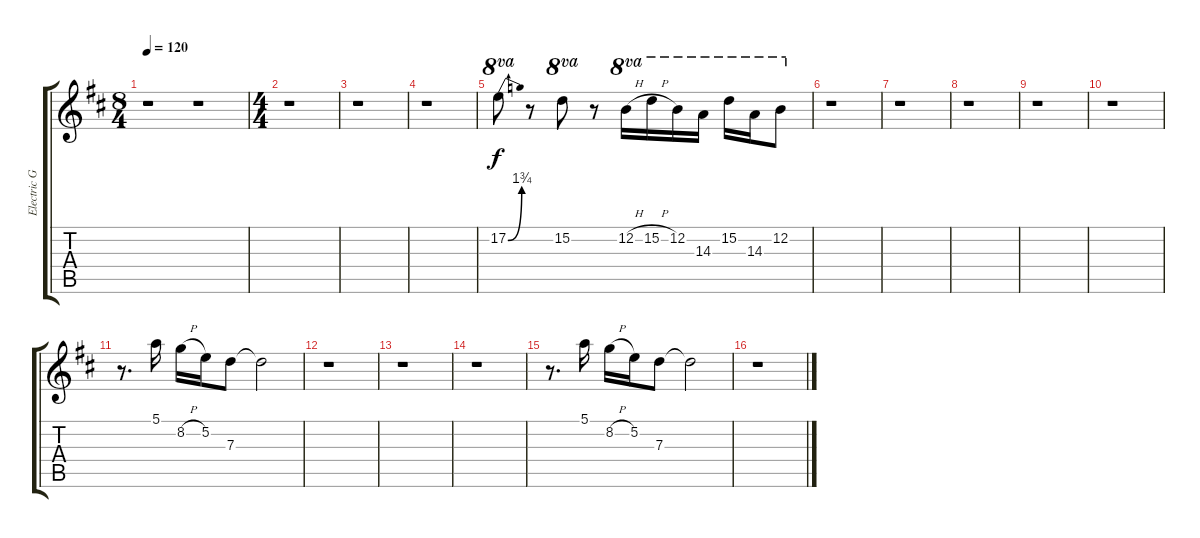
\track ("Electric Guitar 1" "Electric G") {instrument overdrivenguitar}
\staff {score tabs}
\tuning (E4 B3 G3 D3 A2 E2) {hide}
\ts (8 4)
\tempo 120
\clef g2
\ks d
r.1{dy f} r.1 |
\ts (4 4)
r.1 |
r.1 |
r.1 |
17.2{be (bend 0 0 60 7)}.8{ot 8va} r.8 15.2.8{ot 8va} r.8 12.2{h}.16{ot 8va} 15.2{h}.16{ot 8va} 12.2.16{ot 8va} 14.3.16{ot 8va} 15.2.16{ot 8va} 14.3.16{ot 8va} 12.2.8{ot 8va} |
r.1 |
r.1 |
r.1 |
r.1 |
r.1 |
r.8{d} 5.1.16 8.2{h}.16 5.2.16 7.3.8 7.3{t}.2 |
r.1 |
r.1 |
r.1 |
r.8{d} 5.1.16 8.2{h}.16 5.2.16 7.3.8 7.3{t}.2 |
r.1
